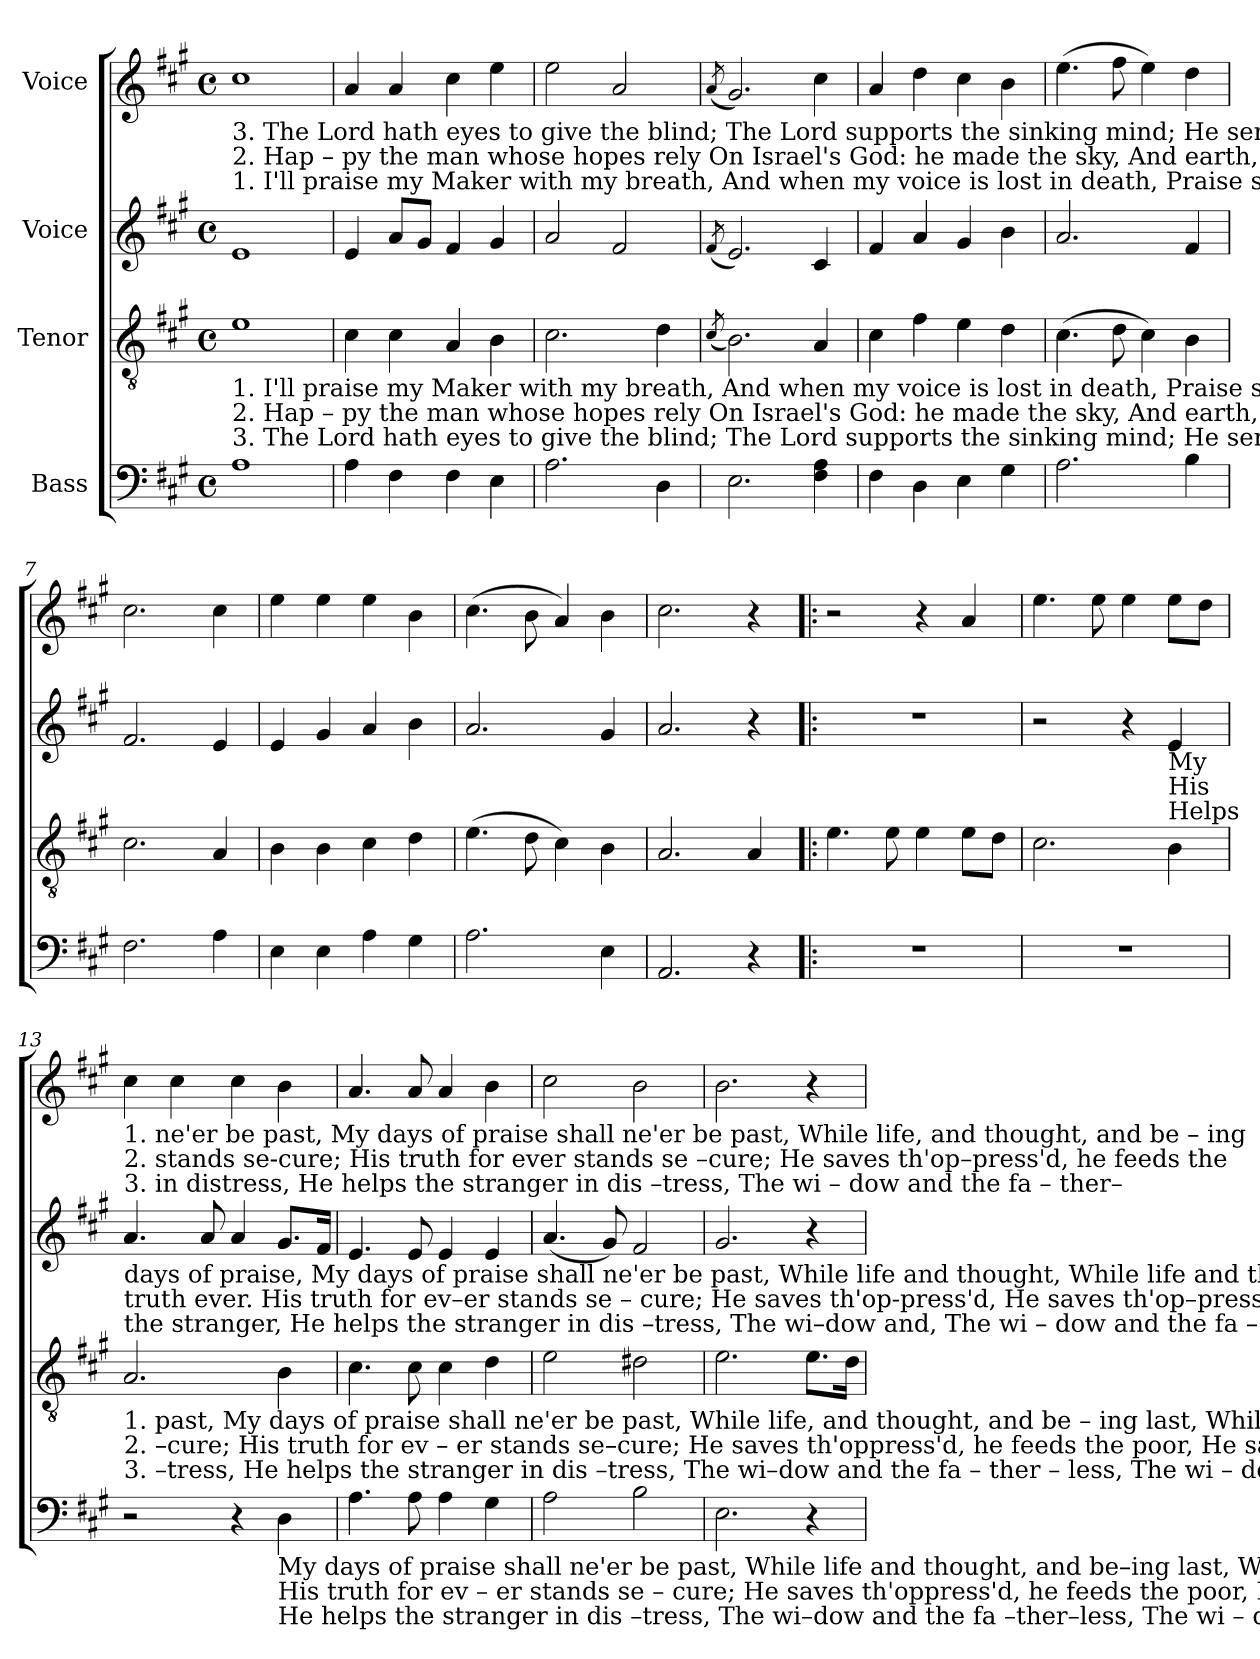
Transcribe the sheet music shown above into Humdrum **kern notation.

**kern	**kern	**kern	**kern
*part4	*part3	*part2	*part1
*staff4	*staff3	*staff2	*staff1
*I"Bass	*I"Tenor	*I"Voice	*I"Voice
*clefF4	*clefGv2	*clefG2	*clefG2
*k[f#c#g#]	*k[f#c#g#]	*k[f#c#g#]	*k[f#c#g#]
*M4/4	*M4/4	*M4/4	*M4/4
*met(c)	*met(c)	*met(c)	*met(c)
*MM120	*MM120	*MM120	*MM120
=1	=1	=1	=1
!	!	!	!LO:TX:b:t=3. The Lord hath eyes to give the blind;   The  Lord  supports the sinking mind;  He sends the laboring conscience peace;                        He  helps  the stranger
!	!	!	!LO:TX:b:t=2. Hap – py the man whose hopes rely    On Israel's God&colon; he  made     the   sky,  And earth, and seas, with all their train&colon;                          His  truth  for  ev – er
!	!	!	!LO:TX:b:t=1. I'll   praise my Maker with my breath,  And when my voice is lost   in  death,  Praise shall employ my nobler powers;                          My days of praise shall
!	!LO:TX:b:t=1. I'll   praise my Maker with my breath,  And when my voice is lost  in  death,  Praise shall employ my nobler powers;  My days of praise shall ne'er        be	!	!
!	!LO:TX:b:t=2. Hap – py the man whose hopes rely    On Israel's God&colon; he  made    the   sky,  And earth, and seas, with all their train&colon;  His  truth for ev–er      stands     se   –	!	!
!	!LO:TX:b:t=3. The Lord hath eyes to give the blind;  The  Lord  supports the sinking mind;  He sends the laboring conscience peace;  He helps the stranger  in           dis  –	!	!
1A	1e	1e	1cc#
=2	=2	=2	=2
4A\	4c#\	4e/	4a/
4F#\	4c#\	8a/L	4a/
.	.	8g#/J	.
4F#\	4A/	4f#/	4cc#\
4E\	4B\	4g#/	4ee\
=3	=3	=3	=3
2.A\	2.c#\	2a/	2ee\
.	.	2f#/	2a/
4D\	4d\	.	.
=4	=4	=4	=4
.	(8qc#/	(8qf#/	(8qa/
2.E\	2.B\)	2.e/)	2.g#/)
4F#\ 4A\	4A/	4c#/	4cc#\
=5	=5	=5	=5
4F#\	4c#\	4f#/	4a/
4D\	4f#\	4a/	4dd\
4E\	4e\	4g#/	4cc#\
4G#\	4d\	4b\	4b\
=6	=6	=6	=6
2.A\	(4.c#\	2.a/	(4.ee\
.	8d\	.	8ff#\
.	4c#\)	.	4ee\)
4B\	4B\	4f#/	4dd\
=7	=7	=7	=7
2.F#\	2.c#\	2.f#/	2.cc#\
4A\	4A/	4e/	4cc#\
=8	=8	=8	=8
4E\	4B\	4e/	4ee\
4E\	4B\	4g#/	4ee\
4A\	4c#\	4a/	4ee\
4G#\	4d\	4b\	4b\
=9	=9	=9	=9
2.A\	(4.e\	2.a/	(4.cc#\
.	8d\	.	8b\
.	4c#\)	.	4a/)
4E\	4B\	4g#/	4b\
=10	=10	=10	=10
2.AA/	2.A/	2.a/	2.cc#\
4r	4A/	4r	4r
=11!|:	=11!|:	=11!|:	=11!|:
1r	4.e\	1r	2r
.	8e\	.	.
.	4e\	.	4r
.	8e\L	.	4a/
.	8d\J	.	.
=12	=12	=12	=12
1r	2.c#\	2r	4.ee\
.	.	.	8ee\
.	.	4r	4ee\
!	!	!LO:TX:b:t=My	!
!	!	!LO:TX:b:t=His	!
!	!	!LO:TX:b:t=Helps	!
.	4B\	4e/	8ee\L
.	.	.	8dd\J
!!LO:LB:g=z
=13	=13	=13	=13
!	!	!	!LO:TX:b:t=1. ne'er be past,  My days of praise shall ne'er be past,                                                                                            While    life,     and  thought,  and    be   –   ing
!	!	!	!LO:TX:b:t=2. stands se-cure;  His truth for ever stands  se –cure;                                                                                             He      saves    th'op–press'd,  he    feeds    the
!	!	!	!LO:TX:b:t=3. in distress,  He  helps  the  stranger in      dis –tress,                                                                                             The      wi  –   dow   and      the      fa  –   ther–
!	!	!LO:TX:b:t=days of praise, My days of praise shall ne'er be past,                                                           While life and thought, While life  and thought,  and       be   –  ing	!
!	!	!LO:TX:b:t=truth  ever.  His  truth  for ev–er stands   se – cure;                                                           He saves th'op-press'd,  He saves  th'op–press'd,  he      feeds   the	!
!	!	!LO:TX:b:t=the stranger, He helps the stranger  in     dis –tress,                                                                The wi–dow and,  The     wi  – dow     and      the       fa   –  ther –	!
!	!LO:TX:b:t=1.   past,       My days of praise shall ne'er    be   past,  While life,  and  thought,  and  be  –   ing       last,            While      life,    and    thought,   and   be –  ing	!	!
!	!LO:TX:b:t=2.  –cure;     His  truth  for ev –  er  stands  se–cure;    He  saves th'oppress'd,  he  feeds      the      poor,             He        saves  th'op–press'd,    he   feeds  the	!	!
!	!LO:TX:b:t=3.  –tress,     He  helps  the  stranger  in     dis –tress,   The     wi–dow  and  the     fa    –    ther –  less,             The        wi –  dow     and          the  fa   –  ther  –	!	!
2r	2.A/	4.a/	4cc#\
.	.	.	4cc#\
.	.	8a/	.
4r	.	4a/	4cc#\
!LO:TX:b:t=My   days of praise shall ne'er   be    past,                           While life  and  thought, and be–ing  last,  While  life    and  thought,  and     be  –  ing	!	!	!
!LO:TX:b:t=His    truth  for  ev – er stands  se – cure;                            He  saves th'oppress'd,  he feeds the poor,  He    saves th'op–press'd,  he    feeds   the	!	!	!
!LO:TX:b:t=He    helps the  stranger in        dis –tress,                               The    wi–dow and the   fa –ther–less,   The    wi  – dow   and       the    fa   –  ther –	!	!	!
4D\	4B\	8.g#/L	4b\
.	.	16f#/Jk	.
=14	=14	=14	=14
4.A\	4.c#\	4.e/	4.a/
8A\	8c#\	8e/	8a/
4A\	4c#\	4e/	4a/
4G#\	4d\	4e/	4b\
=15	=15	=15	=15
2A\	2e\	(4.a/	2cc#\
.	.	8g#/)	.
2B\	2d#X\	2f#/	2b\
=16	=16	=16	=16
2.E\	2.e\	2.g#/	2.b\
4r	8.e\L	4r	4r
.	16d\Jk	.	.
=	=	=	=
*-	*-	*-	*-
